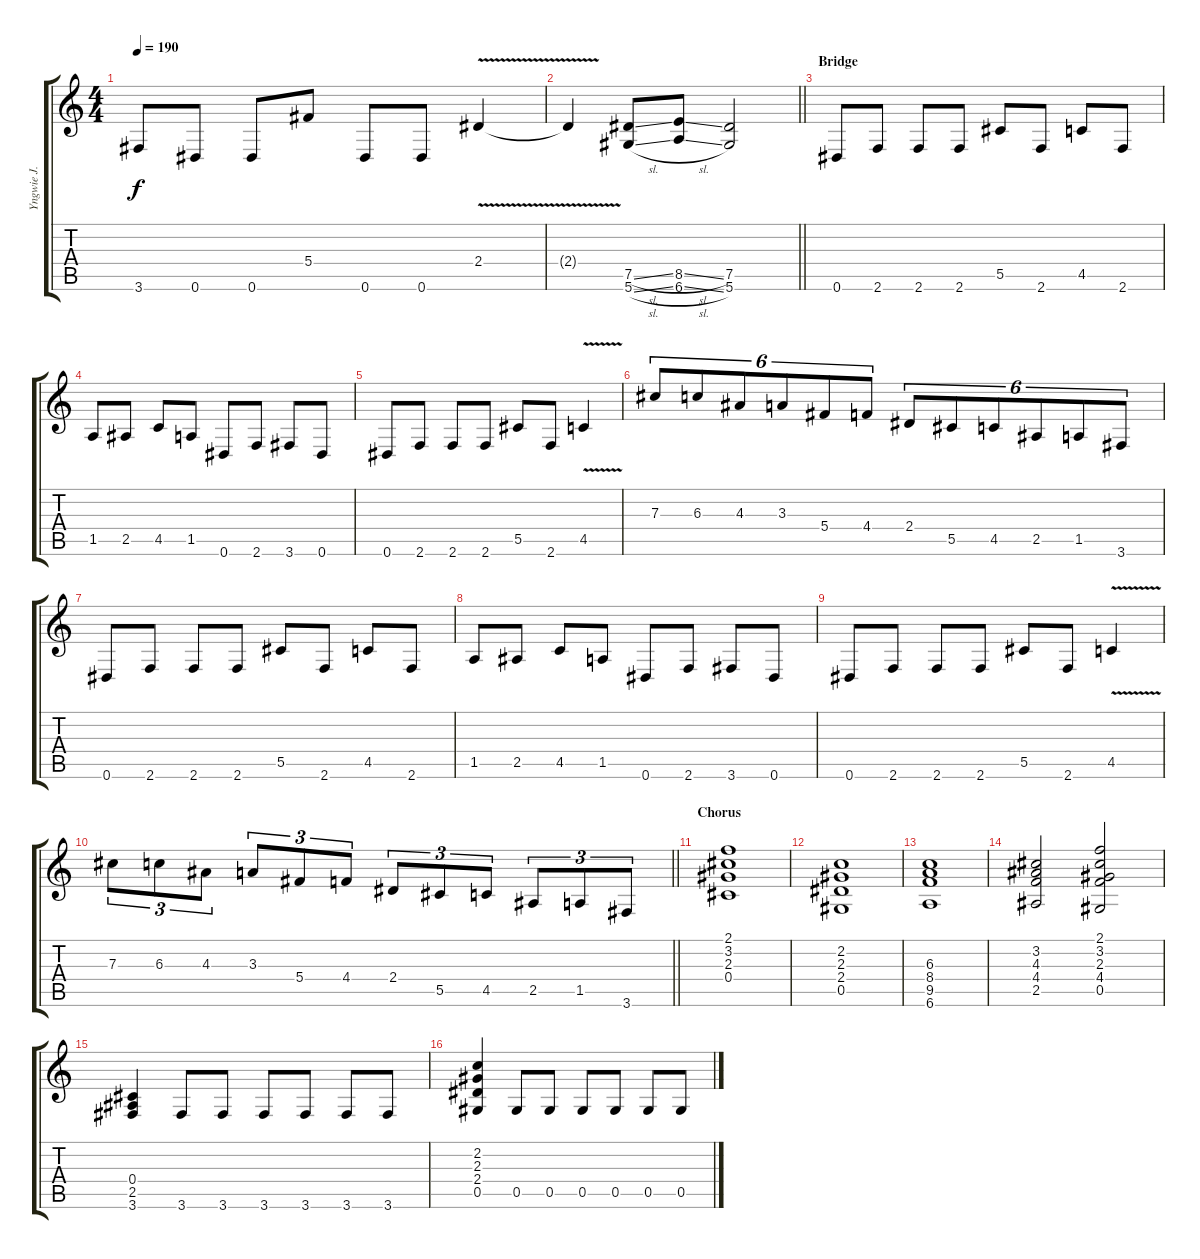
\track ("Yngwie J. Malmsteen" "Yngwie J. ") {instrument overdrivenguitar}
\staff {score tabs}
\tuning (Eb4 Bb3 Gb3 Db3 Ab2 Eb2) {hide}
\ts (4 4)
\tempo 190
\clef g2
\ks c
3.6.8{dy f} 0.6.8 0.6.8 5.4.8 0.6.8 0.6.8 2.4{v}.4 |
\barLineRight lightlight
2.4{t}.4 (7.5{sl} 5.6{sl}).8 (8.5{sl} 6.6{sl}).8 (7.5 5.6).2 |
\section ("" "Bridge")
0.6.8 2.6.8 2.6.8 2.6.8 5.5.8 2.6.8 4.5.8 2.6.8 |
1.5.8 2.5.8 4.5.8 1.5.8 0.6.8 2.6.8 3.6.8 0.6.8 |
0.6.8 2.6.8 2.6.8 2.6.8 5.5.8 2.6.8 4.5{v}.4 |
7.3.8{tu (6 4)} 6.3.8{tu (6 4)} 4.3.8{tu (6 4)} 3.3.8{tu (6 4)} 5.4.8{tu (6 4)} 4.4.8{tu (6 4)} 2.4.8{tu (6 4)} 5.5.8{tu (6 4)} 4.5.8{tu (6 4)} 2.5.8{tu (6 4)} 1.5.8{tu (6 4)} 3.6.8{tu (6 4)} |
0.6.8 2.6.8 2.6.8 2.6.8 5.5.8 2.6.8 4.5.8 2.6.8 |
1.5.8 2.5.8 4.5.8 1.5.8 0.6.8 2.6.8 3.6.8 0.6.8 |
0.6.8 2.6.8 2.6.8 2.6.8 5.5.8 2.6.8 4.5{v}.4 |
\barLineRight lightlight
7.3.8{tu (3 2)} 6.3.8{tu (3 2)} 4.3.8{tu (3 2)} 3.3.8{tu (3 2)} 5.4.8{tu (3 2)} 4.4.8{tu (3 2)} 2.4.8{tu (3 2)} 5.5.8{tu (3 2)} 4.5.8{tu (3 2)} 2.5.8{tu (3 2)} 1.5.8{tu (3 2)} 3.6.8{tu (3 2)} |
\section ("" "Chorus")
(2.1 3.2 2.3 0.4).1 |
(2.2 2.3 2.4 0.5).1 |
(6.3 8.4 9.5 6.6).1 |
(3.2 4.3 4.4 2.5).2 (2.1 3.2 2.3 4.4 0.5).2 |
(0.4 2.5 3.6).4 3.6.8 3.6.8 3.6.8 3.6.8 3.6.8 3.6.8 |
(2.2 2.3 2.4 0.5).4 0.5.8 0.5.8 0.5.8 0.5.8 0.5.8 0.5.8
